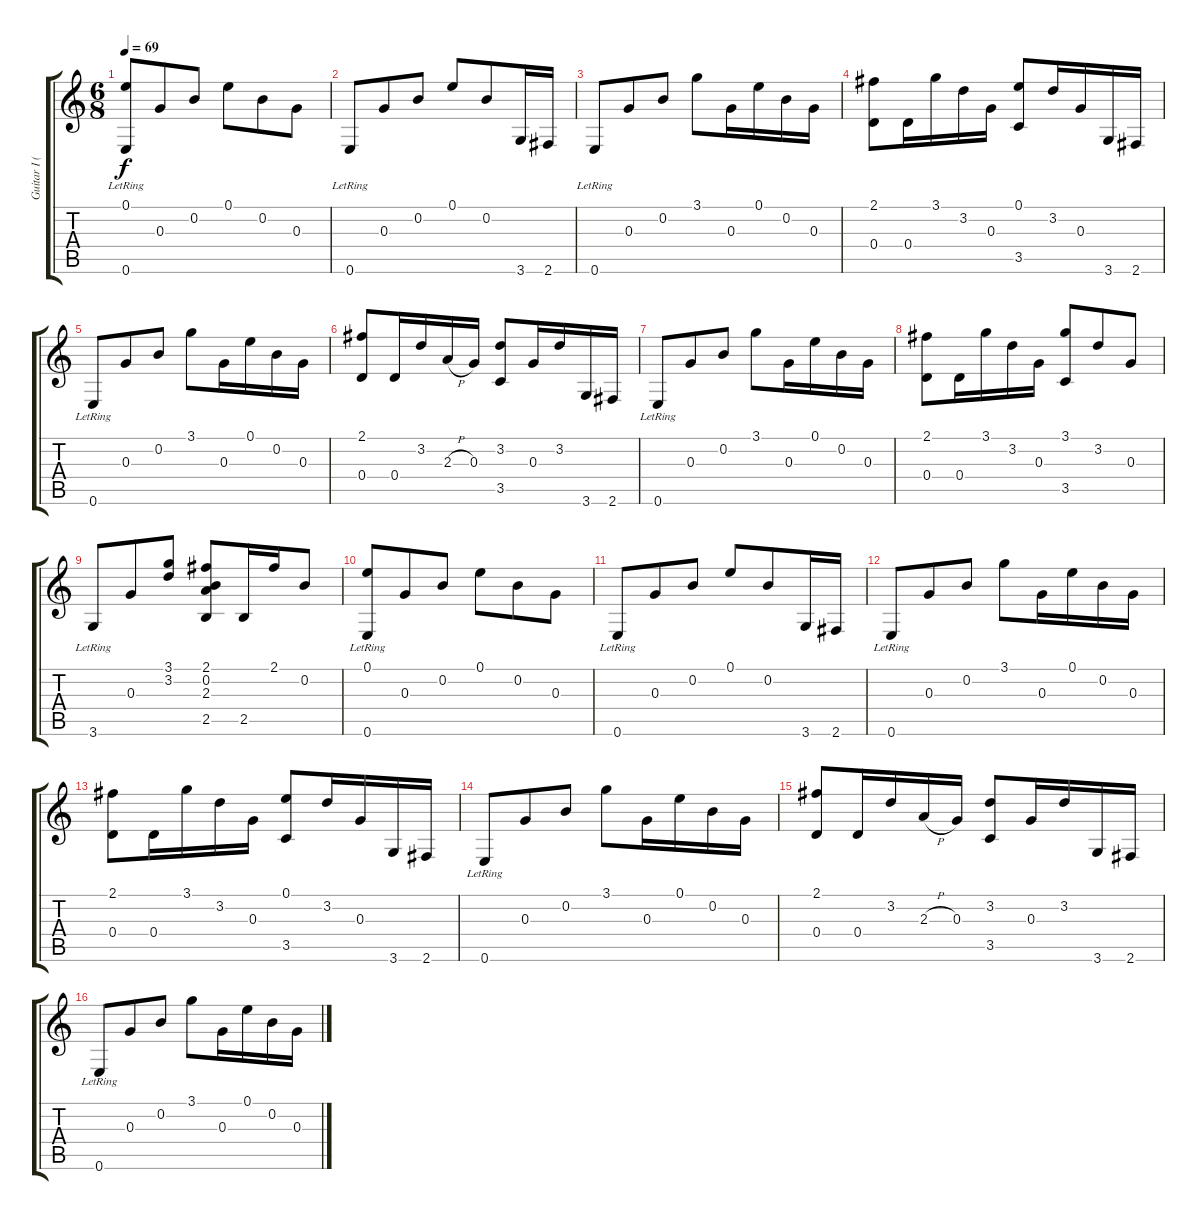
\track ("Guitar I (clean)" "Guitar I (") {instrument acousticguitarsteel}
\staff {score tabs}
\tuning (E4 B3 G3 D3 A2 E2) {hide}
\ts (6 8)
\tempo 69
\clef g2
\ks c
(0.1 0.6{lr}).8{dy f} 0.3.8 0.2.8 0.1.8 0.2.8 0.3.8 |
0.6{lr}.8 0.3.8 0.2.8 0.1.8 0.2.8 3.6.16 2.6.16 |
0.6{lr}.8 0.3.8 0.2.8 3.1.8 0.3.16 0.1.16 0.2.16 0.3.16 |
(2.1 0.4).8 0.4.16 3.1.16 3.2.16 0.3.16 (0.1 3.5).8 3.2.16 0.3.16 3.6.16 2.6.16 |
0.6{lr}.8 0.3.8 0.2.8 3.1.8 0.3.16 0.1.16 0.2.16 0.3.16 |
(2.1 0.4).8 0.4.16 3.2.16 2.3{h}.16 0.3.16 (3.2 3.5).8 0.3.16 3.2.16 3.6.16 2.6.16 |
0.6{lr}.8 0.3.8 0.2.8 3.1.8 0.3.16 0.1.16 0.2.16 0.3.16 |
(2.1 0.4).8 0.4.16 3.1.16 3.2.16 0.3.16 (3.1 3.5).8 3.2.8 0.3.8 |
3.6{lr}.8 0.3.8 (3.1 3.2).8 (2.1 0.2 2.3 2.5).8 2.5.16 2.1.16 0.2.8 |
(0.1 0.6{lr}).8 0.3.8 0.2.8 0.1.8 0.2.8 0.3.8 |
0.6{lr}.8 0.3.8 0.2.8 0.1.8 0.2.8 3.6.16 2.6.16 |
0.6{lr}.8 0.3.8 0.2.8 3.1.8 0.3.16 0.1.16 0.2.16 0.3.16 |
(2.1 0.4).8 0.4.16 3.1.16 3.2.16 0.3.16 (0.1 3.5).8 3.2.16 0.3.16 3.6.16 2.6.16 |
0.6{lr}.8 0.3.8 0.2.8 3.1.8 0.3.16 0.1.16 0.2.16 0.3.16 |
(2.1 0.4).8 0.4.16 3.2.16 2.3{h}.16 0.3.16 (3.2 3.5).8 0.3.16 3.2.16 3.6.16 2.6.16 |
0.6{lr}.8 0.3.8 0.2.8 3.1.8 0.3.16 0.1.16 0.2.16 0.3.16
